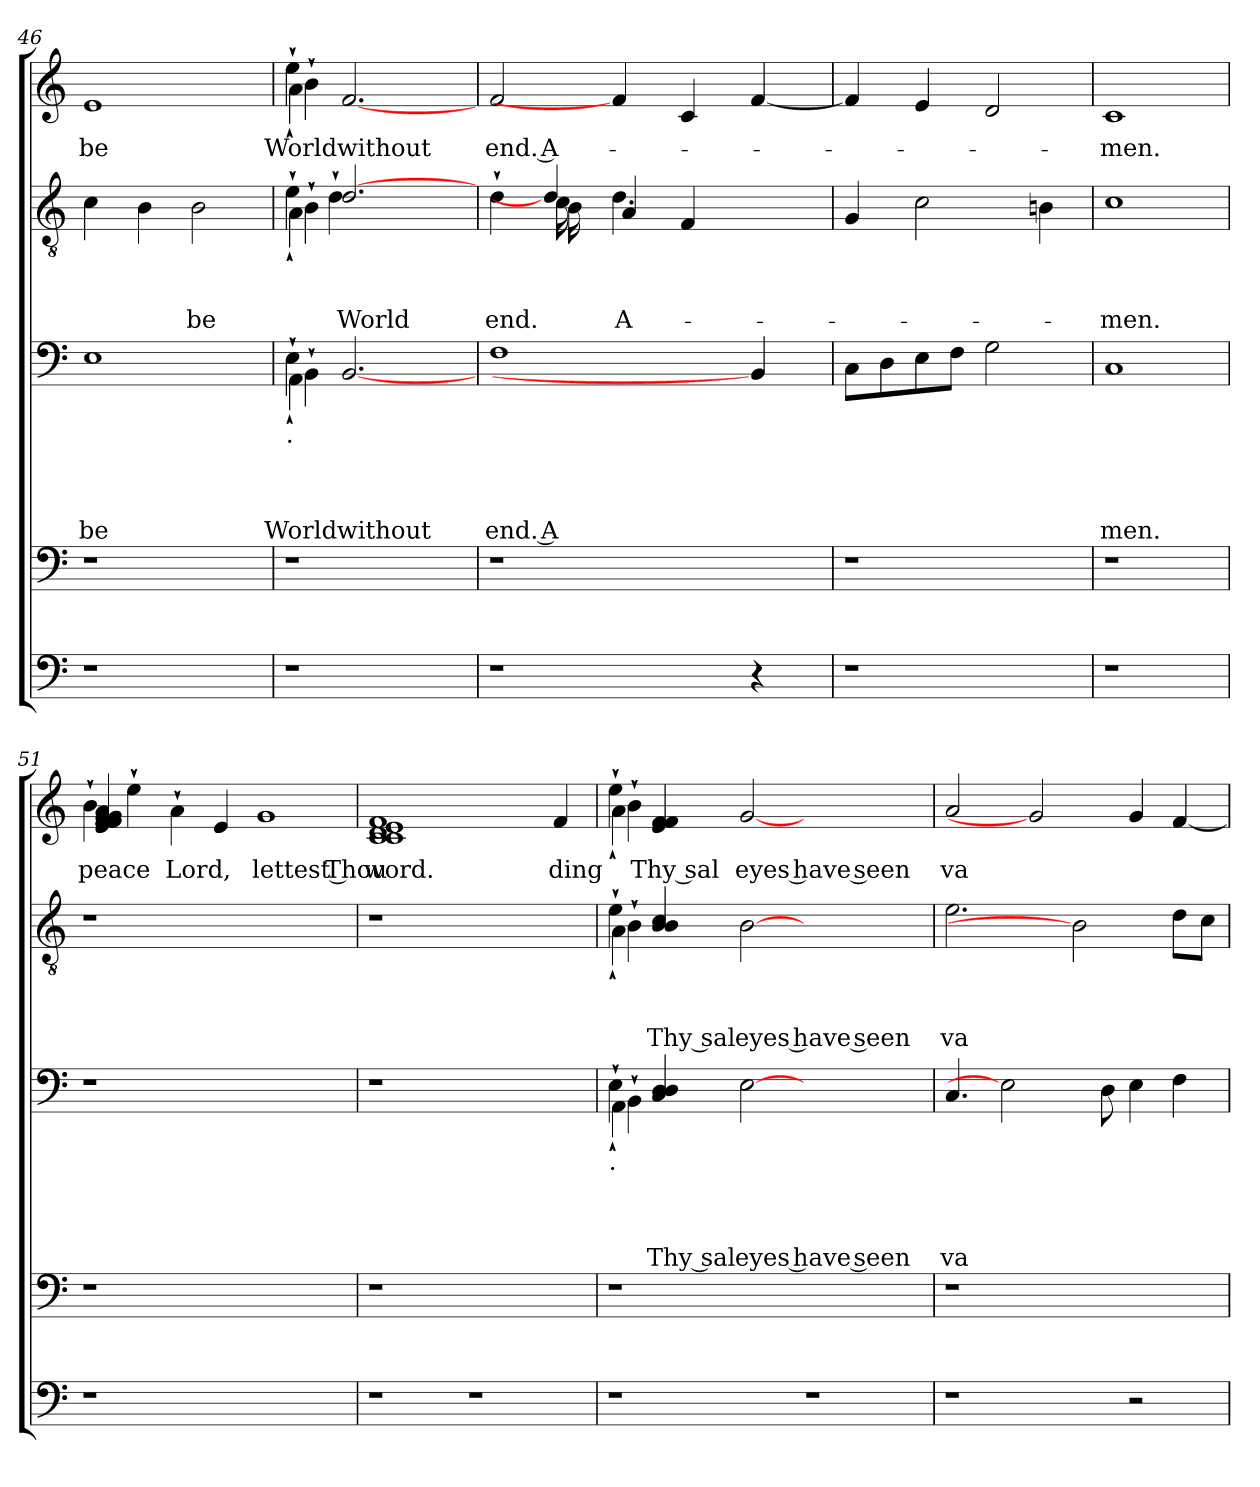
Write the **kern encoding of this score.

**kern	**kern	**kern	**text	**text	**text	**text	**kern	**text	**text	**text	**kern	**text
*part4	*part4	*part3	*part3	*part3	*part3	*part3	*part2	*part2	*part2	*part2	*part1	*part1
*staff5	*staff4	*staff3	*staff3	*staff3	*staff3	*staff3	*staff2	*staff2	*staff2	*staff2	*staff1	*staff1
*clefF4	*clefF4	*clefF4	*	*	*	*	*clefGv2	*	*	*	*clefG2	*
*k[]	*k[]	*k[]	*	*	*	*	*k[]	*	*	*	*k[]	*
*C:	*C:	*C:	*	*	*	*	*C:	*	*	*	*C:	*
=46	=46	=46	=46	=46	=46	=46	=46	=46	=46	=46	=46	=46
!	!	!	!	!	!	!LO:LY:b	!	!	!	!	!	!LO:LY:b
1r	1r	1E	.	.	.	be	4c\	.	.	.	1e	be
.	.	.	.	.	.	.	4B\	.	.	.	.	.
!	!	!	!	!	!	!	!	!	!	!LO:LY:b	!	!
.	.	.	.	.	.	.	2B\	.	.	be	.	.
!!LO:LB:g=z
=47	=47	=47	=47	=47	=47	=47	=47	=47	=47	=47	=47	=47
*	*	*^	*	*	*	*	*^	*	*	*	*^	*
*	*	*	*^	*	*	*	*	*	*^	*	*	*	*	*^	*
!	!	!LO:TX:b:t=.	!	!	!	!	!	!	!	!	!	!	!	!	!	!	!	!
!	!	!LO:N:head=solid	!LO:N:head=solid	!LO:N:head=solid	!	!	!	!LO:LY:b	!LO:N:head=solid	!LO:N:head=solid	!LO:N:head=solid	!	!	!	!LO:N:head=solid	!LO:N:head=solid	!LO:N:head=solid	!LO:LY:b
1r	1r	4E`<\	4AA`<\	4BB`<\	.	.	.	World	4e`<\	4A`<\	4B`>\	.	.	.	4ee`<\	4a`<\	4b`>\	World
!	!	!	!	!	!	!	!	!LO:LY:b	!	!	!LO:N:head=solid	!	!	!LO:LY:b	!	!	!	!
!	!	!	!	!	!	!	!	!	!	!	!	!	!	!LO:LY:b	!	!	!	!LO:LY:b
.	.	[2.BB	2.ryy	2.ryy	.	.	.	without	[2.d	2.ryy	4d`>\	.	.	World	[2.f	2.ryy	2.ryy	without
.	.	.	.	.	.	.	.	.	.	.	2ryy	.	.	.	.	.	.	.
*	*	*v	*v	*v	*	*	*	*	*	*	*	*	*	*	*v	*v	*v	*
=48	=48	=48	=48	=48	=48	=48	=48	=48	=48	=48	=48	=48	=48	=48
!	!	!	!	!	!	!LO:LY:b:rj	!LO:N:head=solid	!	!	!	!	!LO:LY:b:rj	!	!LO:LY:b:rj
1r	1r	1F	.	.	.	end. A	4d`<\	4ryy	4ryy	.	.	end.	2f/	end. A-
.	.	.	.	.	.	.	4d]	16c\	16B\	.	.	.	.	.
.	.	.	.	.	.	.	.	4ryy	8.ryy	.	.	.	.	.
!	!	!	!	!	!	!	!	!	!	!	!	!LO:LY:b	!	!
.	.	.	.	.	.	.	4.d\	.	4A/	.	.	A-	4f]	.
.	.	.	.	.	.	.	.	2ryy	.	.	.	.	.	.
.	.	.	.	.	.	.	.	.	4F/	.	.	.	4c/	.
.	.	.	.	.	.	.	4ryy	.	.	.	.	.	.	.
4r	4ryy	4BB]	.	.	.	.	.	.	4ryy	.	.	.	[<4f/	.
.	.	.	.	.	.	.	.	8.ryy	.	.	.	.	.	.
.	.	.	.	.	.	.	8ryy	.	.	.	.	.	.	.
*	*	*	*	*	*	*	*v	*v	*v	*	*	*	*	*
=49	=49	=49	=49	=49	=49	=49	=49	=49	=49	=49	=49	=49
1r	1r	8C\L	.	.	.	.	4G/	.	.	.	4f/]	.
.	.	8D\	.	.	.	.	.	.	.	.	.	.
.	.	8E\	.	.	.	.	2c\	.	.	.	4e/	.
.	.	8F\J	.	.	.	.	.	.	.	.	.	.
.	.	2G\	.	.	.	.	.	.	.	.	2d/	.
.	.	.	.	.	.	.	4Bn\	.	.	.	.	.
=50	=50	=50	=50	=50	=50	=50	=50	=50	=50	=50	=50	=50
!	!	!	!	!	!	!LO:LY:b	!	!	!	!LO:LY:b	!	!LO:LY:b
1r	1r	1C	.	.	.	men.	1c	.	.	-men.	1c	-men.
!!LO:PB:g=z
=51	=51	=51	=51	=51	=51	=51	=51	=51	=51	=51	=51	=51
!	!	!	!	!	!	!	!	!	!	!	!LO:N:head=solid	!LO:LY:b
*	*	*	*	*	*	*	*	*	*	*	*^	*
1r	1r	1r	.	.	.	.	1r	.	.	.	4b`<\	4e/ 4f/ 4f/ 4f/ 4f/ 4g/ 4g/ 4g/ 4a/	peace
!	!	!	!	!	!	!	!	!	!	!	!LO:N:head=solid	!	!
.	.	.	.	.	.	.	.	.	.	.	4ee`<\	2.ryy	.
!	!	!	!	!	!	!	!	!	!	!	!LO:N:head=solid	!	!LO:LY:b
.	.	.	.	.	.	.	.	.	.	.	4a`<\	.	Lord,
.	.	.	.	.	.	.	.	.	.	.	4e/	.	.
!	!	!	!	!	!	!	!	!	!	!	!	!	!LO:LY:b
1ryy	1ryy	1ryy	.	.	.	.	1ryy	.	.	.	1ryy	1g	lettest Thou
=52	=52	=52	=52	=52	=52	=52	=52	=52	=52	=52	=52	=52	=52
!	!	!	!	!	!	!	!	!	!	!	!	!	!LO:LY:b
*	*	*	*	*	*	*	*	*	*	*	*v	*v	*
1r	1r	1r	.	.	.	.	1r	.	.	.	1c 1c 1d 1e 1f	word.
1r	1ryy	1ryy	.	.	.	.	1ryy	.	.	.	2.ryy	.
!	!	!	!	!	!	!	!	!	!	!	!	!LO:LY:b
.	.	.	.	.	.	.	.	.	.	.	4f/	ding
!!LO:LB:g=z
=53	=53	=53	=53	=53	=53	=53	=53	=53	=53	=53	=53	=53
*	*	*^	*	*	*	*	*^	*	*	*	*^	*
*	*	*	*^	*	*	*	*	*	*^	*	*	*	*	*^	*
!	!	!LO:TX:b:t=.	!	!	!	!	!	!	!	!	!	!	!	!	!	!	!	!
!	!	!LO:N:head=solid	!LO:N:head=solid	!LO:N:head=solid	!	!	!	!	!LO:N:head=solid	!LO:N:head=solid	!LO:N:head=solid	!	!	!	!LO:N:head=solid	!LO:N:head=solid	!LO:N:head=solid	!
1r	1r	4E`<\	4AA`<\	4BB`<\	.	.	.	.	4e`<\	4A`<\	4B`>\	.	.	.	4ee`<\	4a`<\	4b`>\	.
!	!	!	!	!	!	!	!	!LO:LY:b	!	!	!	!	!	!LO:LY:b	!	!	!	!LO:LY:b
.	.	4C/ 4D/ 4D/	1ryy	1ryy	.	.	.	Thy sal	4B/ 4B/ 4c/	1ryy	1ryy	.	.	Thy sal	4e/ 4f/ 4f/	1ryy	1ryy	Thy sal
!	!	!	!	!	!	!	!	!LO:LY:b:rj	!	!	!	!	!	!LO:LY:b:rj	!	!	!	!LO:LY:b:rj
.	.	[2E	.	.	.	.	.	eyes have seen	[2B	.	.	.	.	eyes have seen	[2g	.	.	eyes have seen
1r	1ryy	1ryy	.	.	.	.	.	.	1ryy	.	.	.	.	.	1ryy	.	.	.
.	.	.	2.ryy	2.ryy	.	.	.	.	.	2.ryy	2.ryy	.	.	.	.	2.ryy	2.ryy	.
=54	=54	=54	=54	=54	=54	=54	=54	=54	=54	=54	=54	=54	=54	=54	=54	=54	=54	=54
!	!	!	!	!	!	!	!	!LO:LY:b	!	!	!	!	!	!LO:LY:b	!	!	!	!LO:LY:b
*	*	*v	*v	*v	*	*	*	*	*	*	*	*	*	*	*v	*v	*v	*
*	*	*	*	*	*	*	*v	*v	*v	*	*	*	*	*
1r	1r	4.C/	.	.	.	va	2.e\	.	.	va	2a/	va
.	.	2E]	.	.	.	.	.	.	.	.	.	.
.	.	.	.	.	.	.	.	.	.	.	2g]	.
.	.	.	.	.	.	.	2B]	.	.	.	.	.
.	.	8D\	.	.	.	.	.	.	.	.	.	.
2r	2ryy	4E\	.	.	.	.	.	.	.	.	4g/	.
.	.	4F\	.	.	.	.	8d\L	.	.	.	[<4f/	.
.	.	.	.	.	.	.	8c\J	.	.	.	.	.
=	=	=	=	=	=	=	=	=	=	=	=	=
*-	*-	*-	*-	*-	*-	*-	*-	*-	*-	*-	*-	*-
